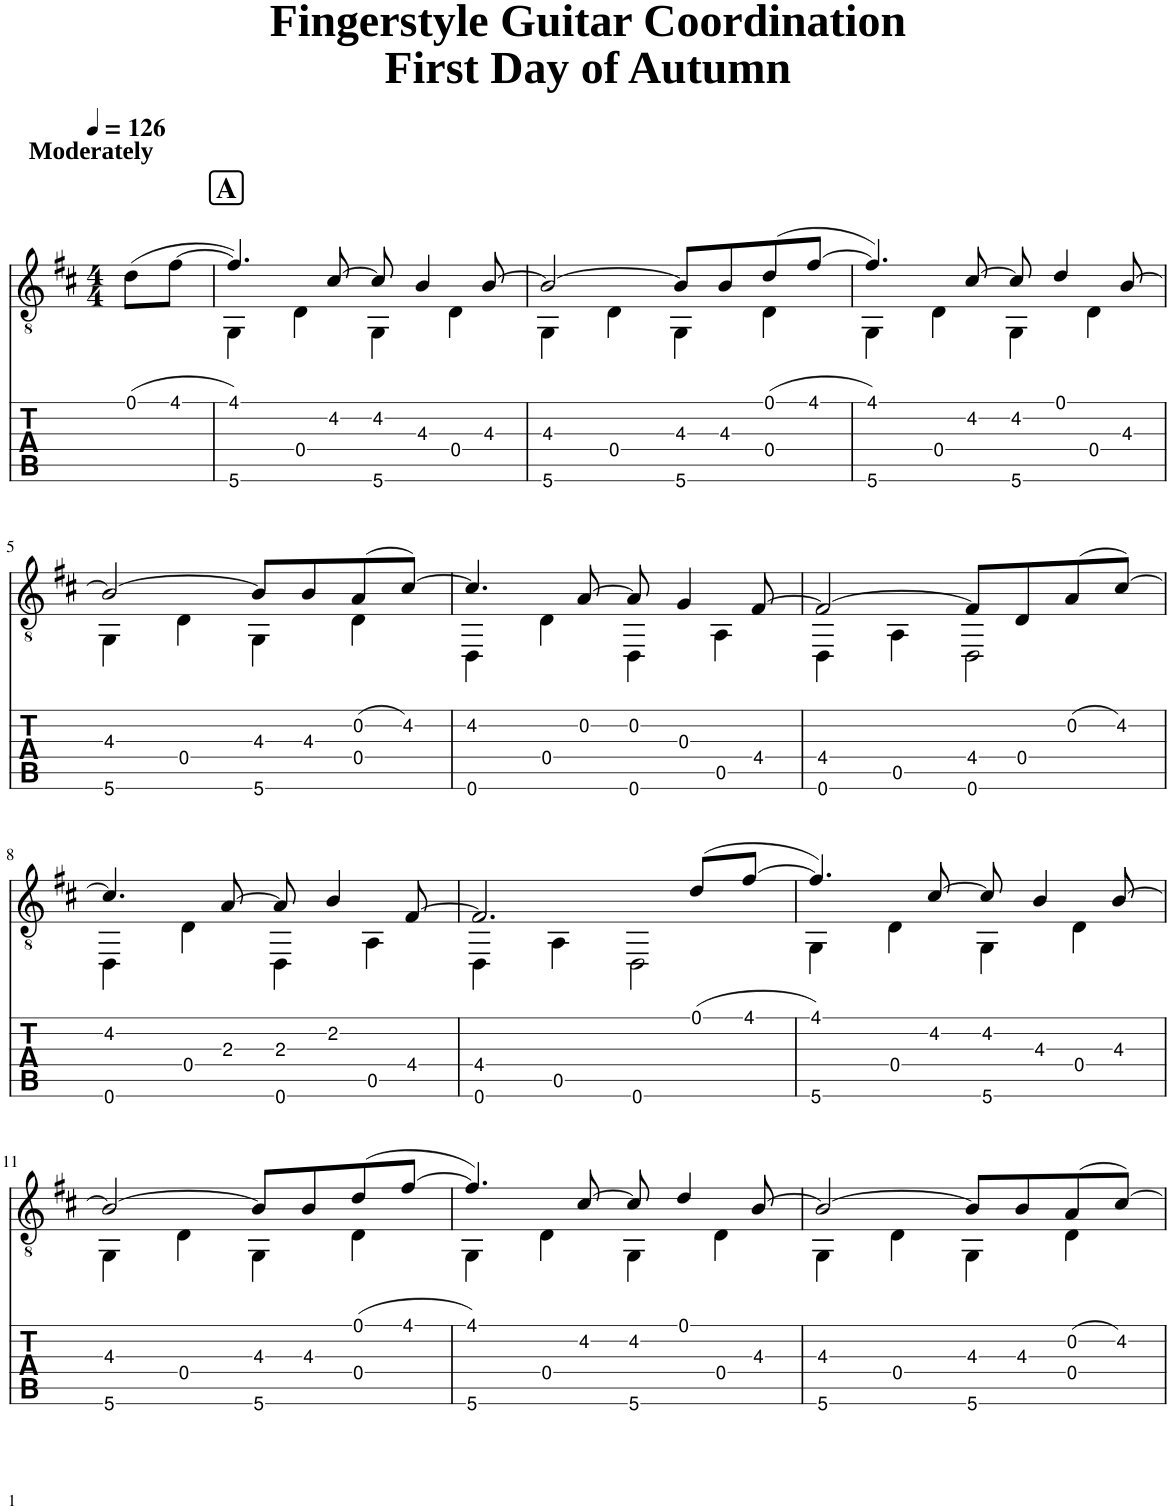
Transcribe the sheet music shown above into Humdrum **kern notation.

**kern	**kern
*part1	*part1
*staff2	*staff1
*I"Guitar	*
*I'Guit.	*
*stria6	*
*	*clefGv2
*k[f#c#]	*k[f#c#]
*M4/4	*M4/4
*MM126	*MM126
=1	=1
!	!LO:TX:a:B:t=Moderately
8dL	(8d\L
[8f#J	[8f#\J
!!LO:REH:place=s1:a:B:cj:fs=14:t=A
=2	=2
*^	*^
4.f#]	4GG	4.f#/])	4GG\
.	4D	.	4D\
[8c#	.	[8c#/	.
8c#]	4GG	8c#/]	4GG\
4B	.	4B/	.
.	4D	.	4D\
[8B	.	[8B/	.
=3	=3	=3	=3
2B_	4GG	2B/_	4GG\
.	4D	.	4D\
8BL]	4GG	8B/L]	4GG\
8BJ	.	8B/	.
8dL	4D	(8d/	4D\
[8f#J	.	[8f#/J	.
=4	=4	=4	=4
4.f#]	4GG	4.f#/])	4GG\
.	4D	.	4D\
[8c#	.	[8c#/	.
8c#]	4GG	8c#/]	4GG\
4d	.	4d/	.
.	4D	.	4D\
[8B	.	[8B/	.
!!LO:LB:g=z	!!
=5	=5	=5	=5
*	*	*	*
2B_	4GG	2B/_	4GG\
.	4D	.	4D\
8BL]	4GG	8B/L]	4GG\
8BJ	.	8B/	.
8AL	4D	(8A/	4D\
[8c#J	.	[8c#/J)	.
=6	=6	=6	=6
*	*	*	*
4.c#]	4DD	4.c#/]	4DD\
.	4D	.	4D\
[8A	.	[8A/	.
8A]	4DD	8A/]	4DD\
4G	.	4G/	.
.	4AA	.	4AA\
[8F#	.	[8F#/	.
=7	=7	=7	=7
2F#_	4DD	2F#/_	4DD\
.	4AA	.	4AA\
8F#L]	2DD	8F#/L]	2DD\
8DJ	.	8D/	.
8AL	.	(8A/	.
[8c#J	.	[8c#/J)	.
!!LO:LB:g=z	!!
=8	=8	=8	=8
*	*	*	*
4.c#]	4DD	4.c#/]	4DD\
.	4D	.	4D\
[8A	.	[8A/	.
8A]	4DD	8A/]	4DD\
4B	.	4B/	.
.	4AA	.	4AA\
[8F#	.	[8F#/	.
=9	=9	=9	=9
2.F#]	4DD	2.F#/]	4DD\
.	4AA	.	4AA\
.	2DD	.	2DD\
8dL	.	(8d/L	.
[8f#J	.	[8f#/J	.
=10	=10	=10	=10
4.f#]	4GG	4.f#/])	4GG\
.	4D	.	4D\
[8c#	.	[8c#/	.
8c#]	4GG	8c#/]	4GG\
4B	.	4B/	.
.	4D	.	4D\
[8B	.	[8B/	.
!!LO:LB:g=z	!!
=11	=11	=11	=11
*	*	*	*
2B_	4GG	2B/_	4GG\
.	4D	.	4D\
8BL]	4GG	8B/L]	4GG\
8BJ	.	8B/	.
8dL	4D	(8d/	4D\
[8f#J	.	[8f#/J	.
=12	=12	=12	=12
4.f#]	4GG	4.f#/])	4GG\
.	4D	.	4D\
[8c#	.	[8c#/	.
8c#]	4GG	8c#/]	4GG\
4d	.	4d/	.
.	4D	.	4D\
[8B	.	[8B/	.
=13	=13	=13	=13
2B_	4GG	2B/_	4GG\
.	4D	.	4D\
8BL]	4GG	8B/L]	4GG\
8BJ	.	8B/	.
8AL	4D	(8A/	4D\
[8c#J	.	[8c#/J)	.
*v	*v	*	*
*	*v	*v
=	=
*-	*-
